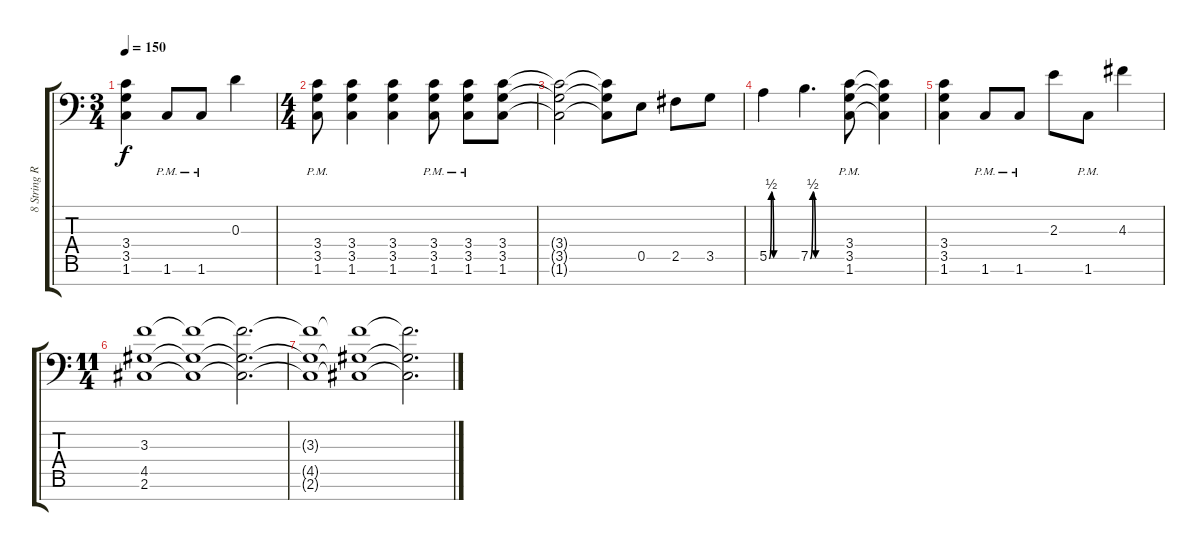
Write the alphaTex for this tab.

\track ("8 String Rhythm R" "8 String R") {instrument overdrivenguitar}
\staff {score tabs}
\tuning (B3 G3 D3 A2 E2 B1 Gb1) {hide}
\ts (3 4)
\tempo 150
\clef f4
\ks c
(3.4 3.5 1.6).4{dy f} 1.6{pm}.8 1.6{pm}.8 0.3.4 |
\ts (4 4)
(3.4{pm} 3.5{pm} 1.6{pm}).8 (3.4 3.5 1.6).4 (3.4 3.5 1.6).4 (3.4{pm} 3.5{pm} 1.6{pm}).8 (3.4{pm} 3.5{pm} 1.6{pm}).8 (3.4 3.5 1.6).8 |
(3.4{t} 3.5{t} 1.6{t}).2 (3.4{t} 3.5{t} 1.6{t}).8 0.5.8 2.5.8 3.5.8 |
5.5{be (custom 0 0 5 2 10 0 30 0 60 0)}.4 7.5{be (custom 0 0 5 2 10 0 30 0 60 0)}.4{d} (3.4{pm} 3.5{pm} 1.6{pm}).8 (3.4{t} 3.5{t} 1.6{t}).4 |
(3.4 3.5 1.6).4 1.6{pm}.8 1.6{pm}.8 2.3.8 1.6{pm}.8 4.3.4 |
\ts (11 4)
(3.3 4.5 2.6).1 (3.3{t} 4.5{t} 2.6{t}).1 (3.3{t} 4.5{t} 2.6{t}).2{d} |
(3.3{t} 4.5{t} 2.6{t}).1{volume 0} (3.3{t} 4.5{t} 2.6{t}).1 (3.3{t} 4.5{t} 2.6{t}).2{d}
